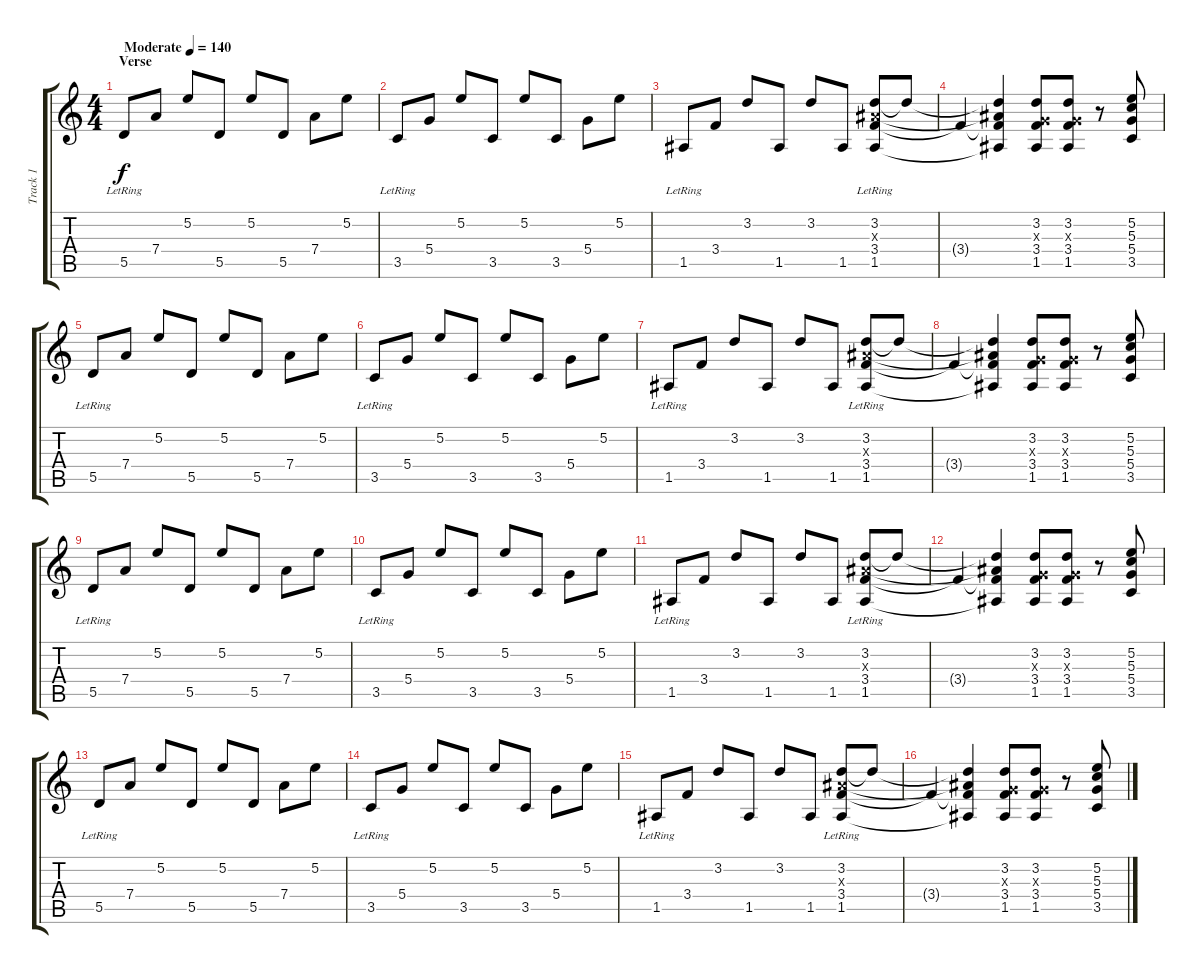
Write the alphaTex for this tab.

\track ("Track 1" "Track 1") {instrument acousticguitarsteel}
\staff {score tabs}
\tuning (E4 B3 G3 D3 A2 E2) {hide}
\ts (4 4)
\section ("" "Verse")
\tempo (140 "Moderate")
\clef g2
\ks c
5.5{lr}.8{dy f instrument acousticguitarsteel} 7.4.8 5.2.8 5.5.8 5.2.8 5.5.8 7.4.8 5.2.8 |
3.5{lr}.8 5.4.8 5.2.8 3.5.8 5.2.8 3.5.8 5.4.8 5.2.8 |
1.5{lr}.8 3.4.8 3.2.8 1.5.8 3.2.8 1.5.8 (3.2{lr} 3.3{x} 3.4{lr} 1.5{lr}).8 3.2{t}.8 |
3.4{t}.4 (3.2{t} 3.3{t} 3.4{t} 1.5{t}).4 (3.2 0.3{x} 3.4 1.5).8 (3.2 0.3{x} 3.4 1.5).8 r.8 (5.2 5.3 5.4 3.5).8 |
5.5{lr}.8 7.4.8 5.2.8 5.5.8 5.2.8 5.5.8 7.4.8 5.2.8 |
3.5{lr}.8 5.4.8 5.2.8 3.5.8 5.2.8 3.5.8 5.4.8 5.2.8 |
1.5{lr}.8 3.4.8 3.2.8 1.5.8 3.2.8 1.5.8 (3.2{lr} 3.3{x} 3.4{lr} 1.5{lr}).8 3.2{t}.8 |
3.4{t}.4 (3.2{t} 3.3{t} 3.4{t} 1.5{t}).4 (3.2 0.3{x} 3.4 1.5).8 (3.2 0.3{x} 3.4 1.5).8 r.8 (5.2 5.3 5.4 3.5).8 |
5.5{lr}.8 7.4.8 5.2.8 5.5.8 5.2.8 5.5.8 7.4.8 5.2.8 |
3.5{lr}.8 5.4.8 5.2.8 3.5.8 5.2.8 3.5.8 5.4.8 5.2.8 |
1.5{lr}.8 3.4.8 3.2.8 1.5.8 3.2.8 1.5.8 (3.2{lr} 3.3{x} 3.4{lr} 1.5{lr}).8 3.2{t}.8 |
3.4{t}.4 (3.2{t} 3.3{t} 3.4{t} 1.5{t}).4 (3.2 0.3{x} 3.4 1.5).8 (3.2 0.3{x} 3.4 1.5).8 r.8 (5.2 5.3 5.4 3.5).8 |
5.5{lr}.8 7.4.8 5.2.8 5.5.8 5.2.8 5.5.8 7.4.8 5.2.8 |
3.5{lr}.8 5.4.8 5.2.8 3.5.8 5.2.8 3.5.8 5.4.8 5.2.8 |
1.5{lr}.8 3.4.8 3.2.8 1.5.8 3.2.8 1.5.8 (3.2{lr} 3.3{x} 3.4{lr} 1.5{lr}).8 3.2{t}.8 |
3.4{t}.4 (3.2{t} 3.3{t} 3.4{t} 1.5{t}).4 (3.2 0.3{x} 3.4 1.5).8 (3.2 0.3{x} 3.4 1.5).8 r.8 (5.2 5.3 5.4 3.5).8
